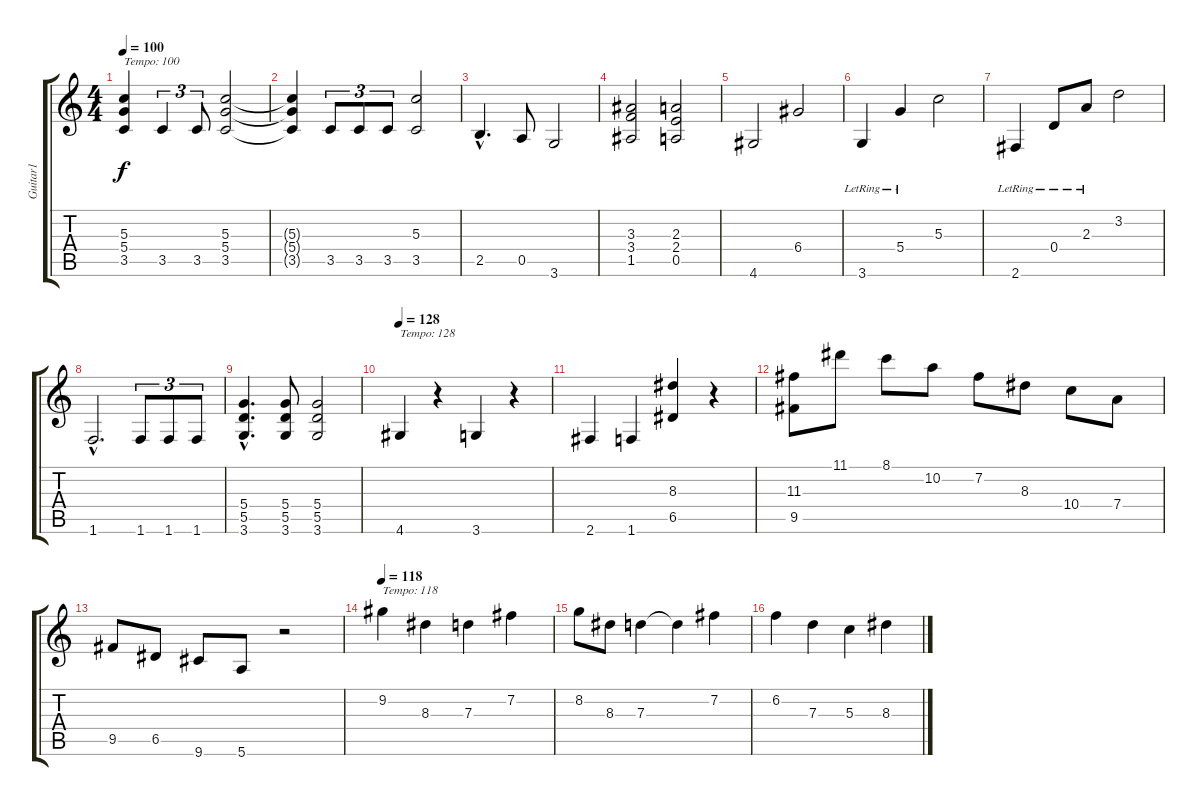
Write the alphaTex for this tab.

\track ("Guitar1" "Guitar1") {instrument distortionguitar}
\staff {score tabs}
\tuning (E4 B3 G3 D3 A2 E2) {hide}
\ts (4 4)
\tempo 100
\clef g2
\ks c
(5.3 5.4 3.5).4{txt "Tempo: 100" dy f} 3.5.4{tu (3 2)} 3.5.8{tu (3 2)} (5.3 5.4 3.5).2 |
(5.3{t} 5.4{t} 3.5{t}).4 3.5.8{tu (3 2)} 3.5.8{tu (3 2)} 3.5.8{tu (3 2)} (5.3 3.5).2 |
2.5{hac}.4{d} 0.5.8 3.6.2 |
(3.3 3.4 1.5).2 (2.3 2.4 0.5).2 |
4.6.2 6.4.2 |
3.6{lr}.4 5.4{lr}.4 5.3.2 |
2.6{lr}.4 0.4{lr}.8 2.3{lr}.8 3.2.2 |
1.6{hac}.2{d} 1.6.8{tu (3 2)} 1.6.8{tu (3 2)} 1.6.8{tu (3 2)} |
(5.4{hac} 5.5{hac} 3.6{hac}).4{d} (5.4 5.5 3.6).8 (5.4 5.5 3.6).2 |
\tempo 128
4.6.4{txt "Tempo: 128"} r.4 3.6.4 r.4 |
2.6.4 1.6.4 (8.3 6.5).4 r.4 |
(11.3 9.5).8 11.1.8 8.1.8 10.2.8 7.2.8 8.3.8 10.4.8 7.4.8 |
9.5.8 6.5.8 9.6.8 5.6.8 r.2 |
\tempo 118
9.2.4{txt "Tempo: 118"} 8.3.4 7.3.4 7.2.4 |
8.2.8 8.3.8 7.3.4 7.3{t}.4 7.2.4 |
6.2.4 7.3.4 5.3.4 8.3.4
